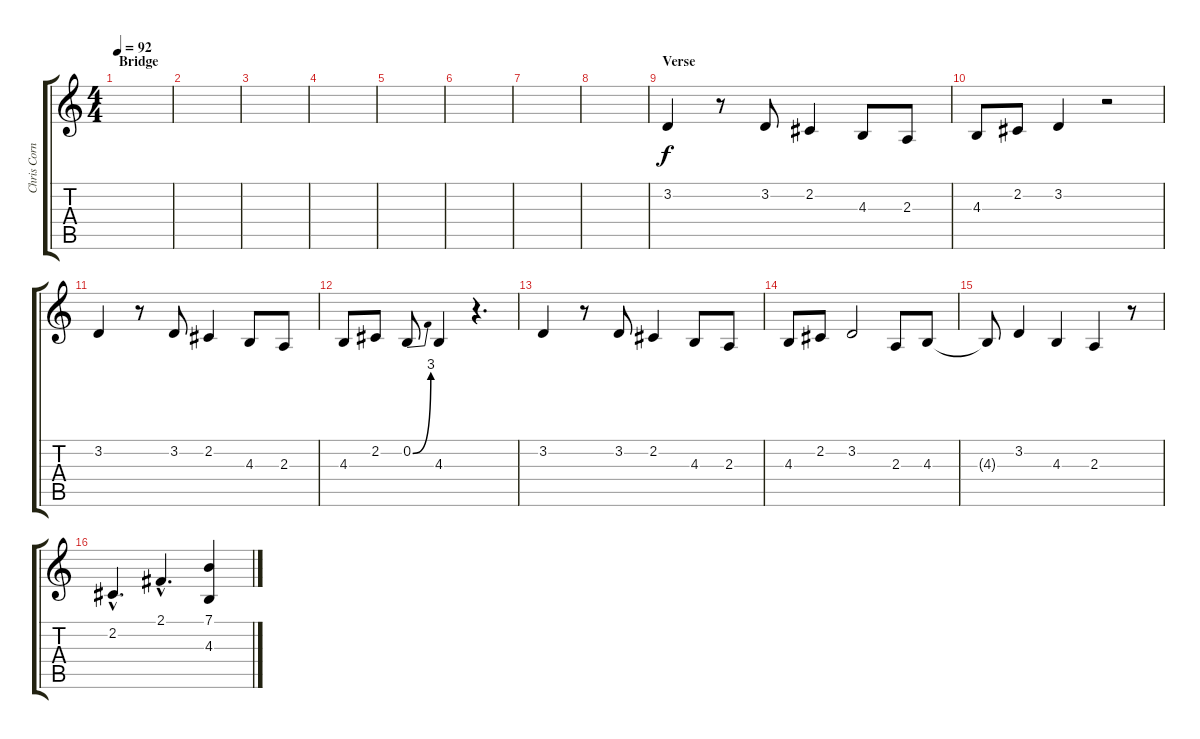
\track ("Chris Cornell" "Chris Corn") {instrument synthvoice}
\staff {score tabs}
\tuning (E4 B3 G3 D3 A2 E2) {hide}
\ts (4 4)
\section ("" "Bridge")
\tempo 92
\clef g2
\ks c
|
|
|
|
|
|
|
|
\section ("" "Verse")
3.2.4 r.8 3.2.8 2.2.4 4.3.8 2.3.8 |
4.3.8 2.2.8 3.2.4 r.2 |
3.2.4 r.8 3.2.8 2.2.4 4.3.8 2.3.8 |
4.3.8 2.2.8 0.2{be (bend 0 0 60 12)}.8 4.3.4 r.4{d} |
3.2.4 r.8 3.2.8 2.2.4 4.3.8 2.3.8 |
4.3.8 2.2.8 3.2.2 2.3.8 4.3.8 |
4.3{t}.8 3.2.4 4.3.4 2.3.4 r.8 |
2.2{hac}.4{d} 2.1{hac}.4{d} (7.1 4.3).4
